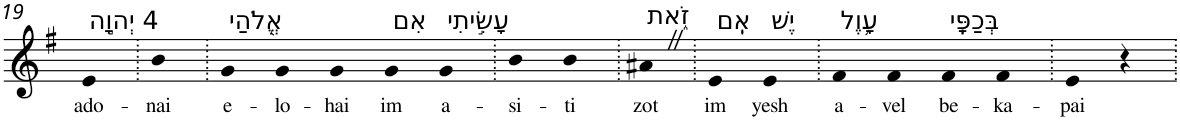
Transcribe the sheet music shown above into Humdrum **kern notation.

**kern	**text
*part1	*part1
*staff1	*staff1
*I"Piano	*
*I'Pno	*
!!LO:PB:g=z
*clefG2	*
*k[f#]	*
*G:	*
=19	=19
!LO:TX:a:t=4 יְהוָ֣ה	!
!	!LO:LY:b
4e	ado-
=20.	=20.
!	!LO:LY:b
4b	-nai
=21.	=21.
!LO:TX:a:t=אֱ֭לֹהַי	!
!	!LO:LY:b
4g	e-
!	!LO:LY:b
4g	-lo-
!	!LO:LY:b
4g	-hai
!LO:TX:a:t=אִם	!
!	!LO:LY:b
4g	im
!LO:TX:a:t=עָשִׂ֣יתִי	!
!	!LO:LY:b
4g	a-
=22.	=22.
!	!LO:LY:b
4b	-si-
!	!LO:LY:b
4b	-ti
=23.	=23.
!LO:TX:a:t=זֹ֑את	!
!	!LO:LY:b
4a#XZ	zot
=24.	=24.
!LO:TX:a:t=אִֽם	!
!	!LO:LY:b
4e	im
!LO:TX:a:t=יֶשׁ	!
!	!LO:LY:b
4e	yesh
=25.	=25.
!LO:TX:a:t=עָ֥וֶל	!
!	!LO:LY:b
4f#	a-
!	!LO:LY:b
4f#	-vel
!LO:TX:a:t=בְּכַפָּֽי	!
!	!LO:LY:b
4f#	be-
!	!LO:LY:b
4f#	-ka-
=26.	=26.
!	!LO:LY:b
4e	-pai
4r	.
=.	=.
*-	*-
